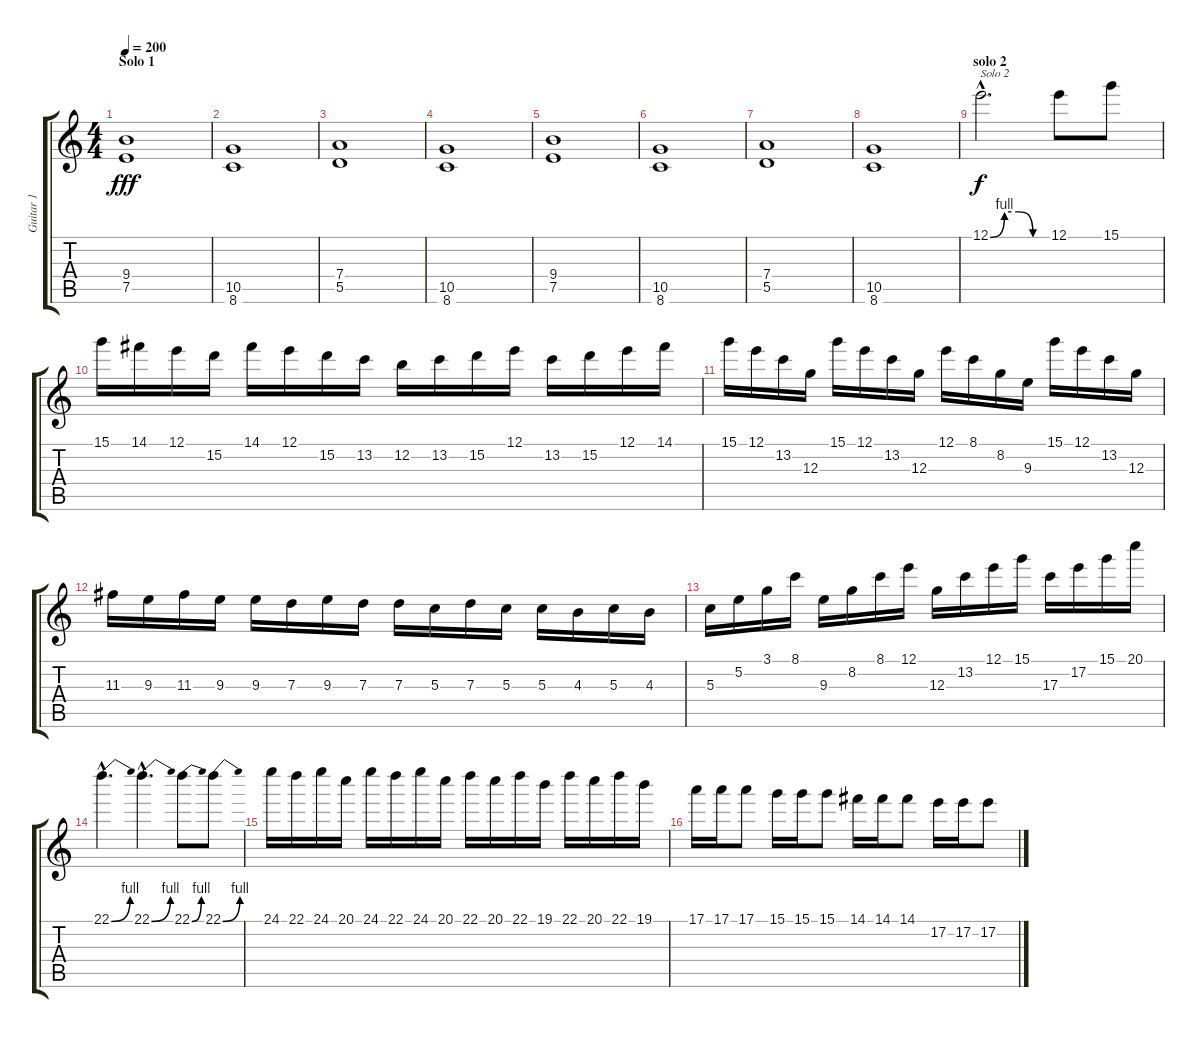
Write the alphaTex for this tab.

\track ("Guitar 1" "Guitar 1") {instrument overdrivenguitar}
\staff {score tabs}
\tuning (E4 B3 G3 D3 A2 E2) {hide}
\ts (4 4)
\section ("" "Solo 1")
\tempo 200
\clef g2
\ks c
(9.4 7.5).1{dy fff instrument overdrivenguitar} |
(10.5 8.6).1 |
(7.4 5.5).1 |
(10.5 8.6).1 |
(9.4 7.5).1 |
(10.5 8.6).1 |
(7.4 5.5).1 |
(10.5 8.6).1 |
\section ("" "solo 2")
12.1{be (custom 0 0 15 4 30 4 45 0 60 0) hac}.2{d txt "Solo 2" dy f} 12.1.8 15.1.8 |
15.1.16 14.1.16 12.1.16 15.2.16 14.1.16 12.1.16 15.2.16 13.2.16 12.2.16 13.2.16 15.2.16 12.1.16 13.2.16 15.2.16 12.1.16 14.1.16 |
15.1.16 12.1.16 13.2.16 12.3.16 15.1.16 12.1.16 13.2.16 12.3.16 12.1.16 8.1.16 8.2.16 9.3.16 15.1.16 12.1.16 13.2.16 12.3.16 |
11.3.16 9.3.16 11.3.16 9.3.16 9.3.16 7.3.16 9.3.16 7.3.16 7.3.16 5.3.16 7.3.16 5.3.16 5.3.16 4.3.16 5.3.16 4.3.16 |
5.3.16 5.2.16 3.1.16 8.1.16 9.3.16 8.2.16 8.1.16 12.1.16 12.3.16 13.2.16 12.1.16 15.1.16 17.3.16 17.2.16 15.1.16 20.1.16 |
22.1{be (bend 0 0 60 4) hac}.4{d} 22.1{be (bend 0 0 60 4) hac}.4{d} 22.1{be (bend 0 0 60 4)}.8 22.1{be (bend 0 0 60 4)}.8 |
24.1.16 22.1.16 24.1.16 20.1.16 24.1.16 22.1.16 24.1.16 20.1.16 22.1.16 20.1.16 22.1.16 19.1.16 22.1.16 20.1.16 22.1.16 19.1.16 |
17.1.16 17.1.16 17.1.8 15.1.16 15.1.16 15.1.8 14.1.16 14.1.16 14.1.8 17.2.16 17.2.16 17.2.8
